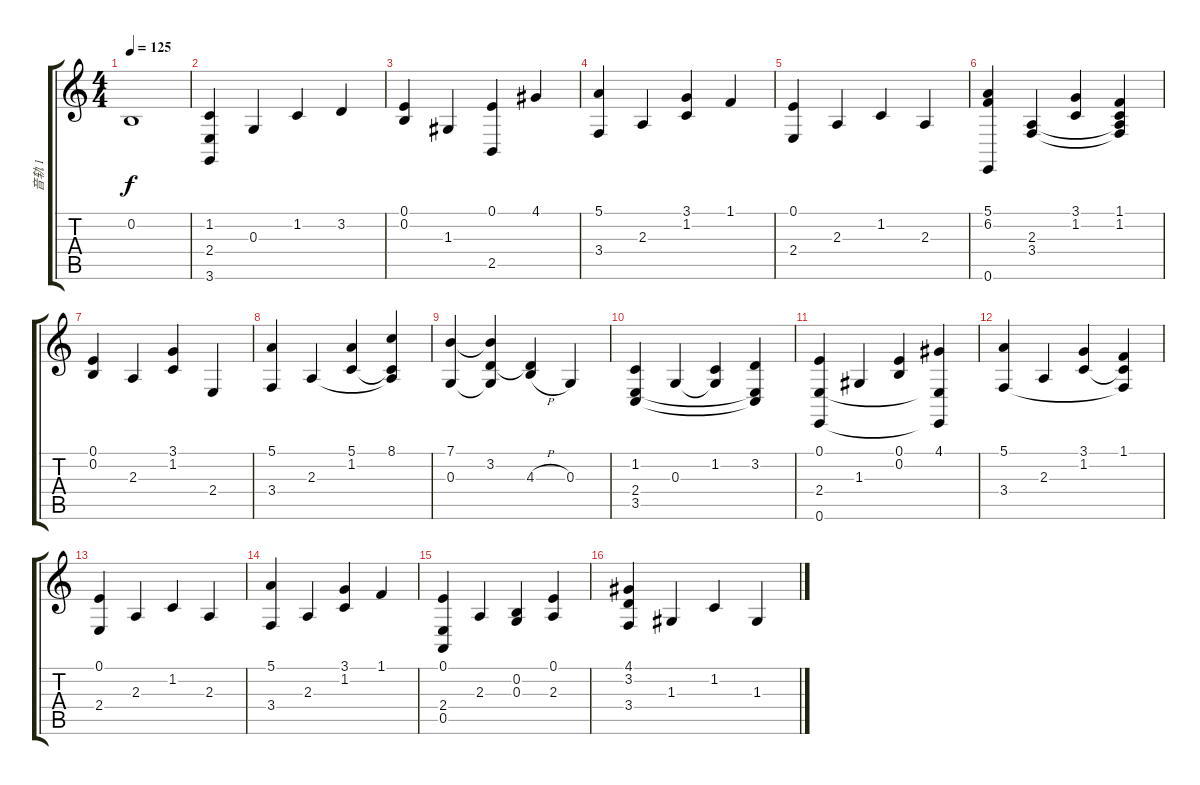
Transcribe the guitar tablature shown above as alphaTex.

\track ("音轨 1" "音轨 1") {instrument acousticgrandpiano}
\staff {score tabs}
\tuning (E4 B3 G3 D3 A2 E2) {hide}
\ts (4 4)
\tempo 125
\clef g2
\ks c
0.2{t}.1{dy f} |
(1.2 2.4 3.6).4 0.3.4 1.2.4 3.2.4 |
(0.1 0.2).4 1.3.4 (0.1 2.5).4 4.1.4 |
(5.1 3.4).4 2.3.4 (3.1 1.2).4 1.1.4 |
(0.1 2.4).4 2.3.4 1.2.4 2.3.4 |
(5.1 6.2 0.6).4 (2.3 3.4).4 (3.1 1.2).4 (1.1 1.2 2.3{t} 3.4{t}).4 |
(0.1 0.2).4 2.3.4 (3.1 1.2).4 2.4.4 |
(5.1 3.4).4 2.3.4 (5.1 1.2).4 (8.1 1.2{t} 2.3{t}).4 |
(7.1 0.3).4 (7.1{t} 3.2 0.3{t}).4 (3.2{t} 4.3{h}).4 0.3.4 |
(1.2 2.4 3.5).4 0.3.4 (1.2 0.3{t}).4 (3.2 2.4{t} 3.5{t}).4 |
(0.1 2.4 0.6).4 1.3.4 (0.1 0.2).4 (4.1 2.4{t} 0.6{t}).4 |
(5.1 3.4).4 2.3.4 (3.1 1.2).4 (1.1 1.2{t} 3.4{t}).4 |
(0.1 2.4).4 2.3.4 1.2.4 2.3.4 |
(5.1 3.4).4 2.3.4 (3.1 1.2).4 1.1.4 |
(0.1 2.4 0.5).4 2.3.4 (0.2 0.3).4 (0.1 2.3).4 |
(4.1 3.2 3.4).4 1.3.4 1.2.4 1.3.4
